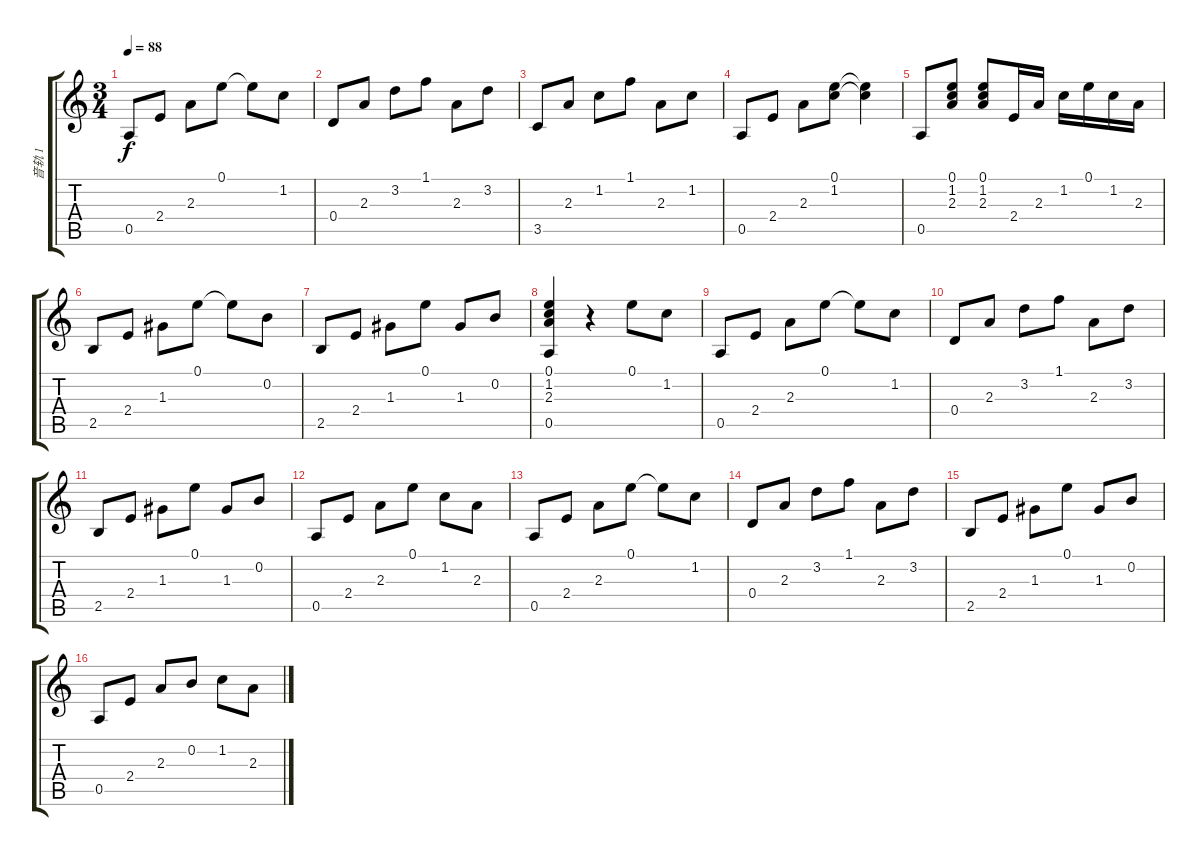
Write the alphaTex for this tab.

\track ("音轨 1" "音轨 1") {instrument acousticguitarnylon}
\staff {score tabs}
\tuning (E4 B3 G3 D3 A2 E2) {hide}
\ts (3 4)
\tempo 88
\clef g2
\ks c
0.5.8{dy f} 2.4.8 2.3.8 0.1.8 0.1{t}.8 1.2.8 |
0.4.8 2.3.8 3.2.8 1.1.8 2.3.8 3.2.8 |
3.5.8 2.3.8 1.2.8 1.1.8 2.3.8 1.2.8 |
0.5.8 2.4.8 2.3.8 (0.1 1.2).8 (0.1{t} 1.2{t}).4 |
0.5.8 (0.1 1.2 2.3).8 (0.1 1.2 2.3).8 2.4.16 2.3.16 1.2.16 0.1.16 1.2.16 2.3.16 |
2.5.8 2.4.8 1.3.8 0.1.8 0.1{t}.8 0.2.8 |
2.5.8 2.4.8 1.3.8 0.1.8 1.3.8 0.2.8 |
(0.1 1.2 2.3 0.5).4 r.4 0.1.8 1.2.8 |
0.5.8 2.4.8 2.3.8 0.1.8 0.1{t}.8 1.2.8 |
0.4.8 2.3.8 3.2.8 1.1.8 2.3.8 3.2.8 |
2.5.8 2.4.8 1.3.8 0.1.8 1.3.8 0.2.8 |
0.5.8 2.4.8 2.3.8 0.1.8 1.2.8 2.3.8 |
0.5.8 2.4.8 2.3.8 0.1.8 0.1{t}.8 1.2.8 |
0.4.8 2.3.8 3.2.8 1.1.8 2.3.8 3.2.8 |
2.5.8 2.4.8 1.3.8 0.1.8 1.3.8 0.2.8 |
0.5.8 2.4.8 2.3.8 0.2.8 1.2.8 2.3.8
